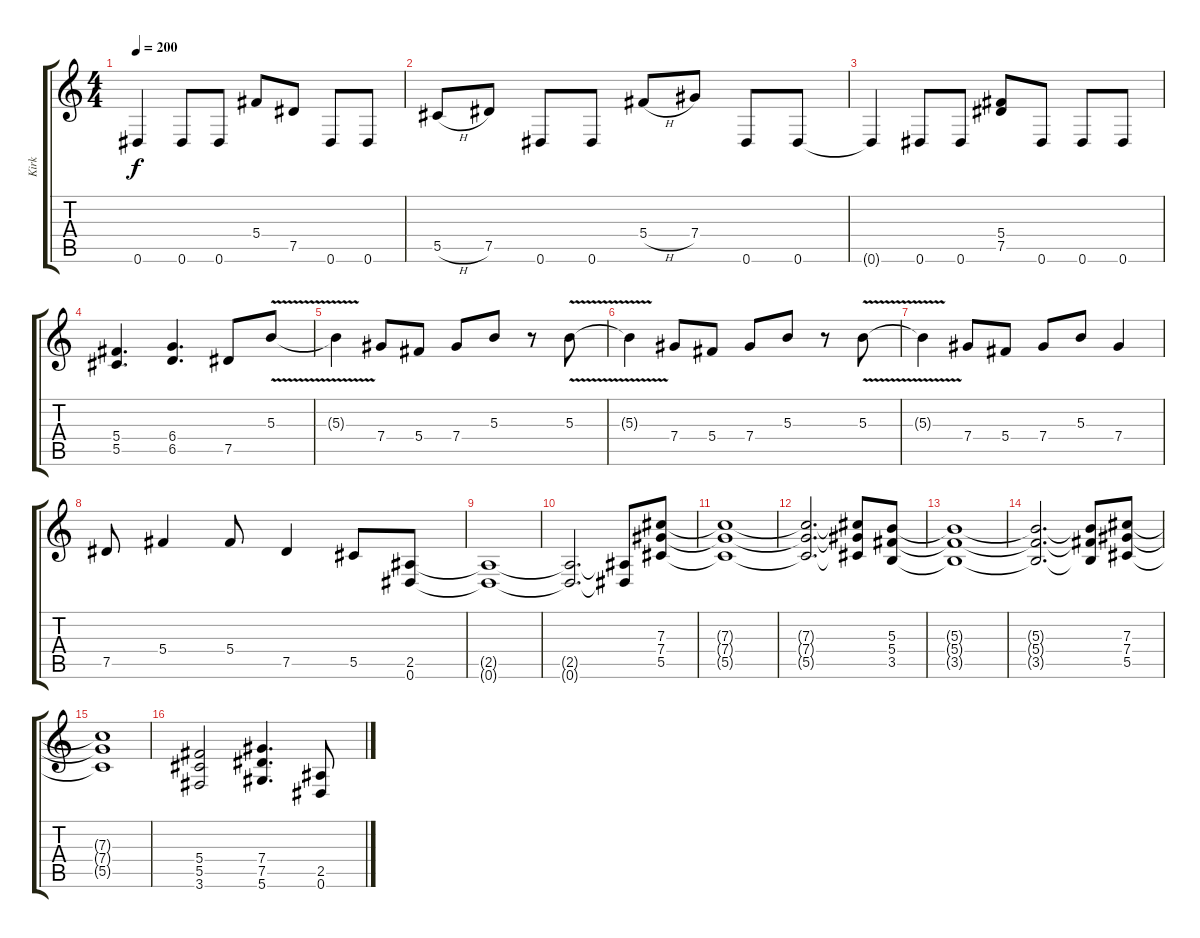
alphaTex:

\track ("Kirk" "Kirk") {instrument overdrivenguitar}
\staff {score tabs}
\tuning (Eb4 Bb3 Gb3 Db3 Ab2 Eb2) {hide}
\ts (4 4)
\tempo 200
\clef g2
\ks c
0.6{t}.4{dy f} 0.6.8 0.6.8 5.4.8 7.5.8 0.6.8 0.6.8 |
5.5{h}.8 7.5.8 0.6.8 0.6.8 5.4{h}.8 7.4.8 0.6.8 0.6.8 |
0.6{t}.4 0.6.8 0.6.8 (5.4 7.5).8 0.6.8 0.6.8 0.6.8 |
(5.4 5.5).4{d} (6.4 6.5).4{d} 7.5.8 5.3{v}.8 |
5.3{t}.4 7.4.8 5.4.8 7.4.8 5.3.8 r.8 5.3{v}.8 |
5.3{t}.4 7.4.8 5.4.8 7.4.8 5.3.8 r.8 5.3{v}.8 |
5.3{t}.4 7.4.8 5.4.8 7.4.8 5.3.8 7.4.4 |
7.5.8 5.4.4 5.4.8 7.5.4 5.5.8 (2.5 0.6).8 |
(2.5{t} 0.6{t}).1 |
(2.5{t} 0.6{t}).2{d} (2.5{t} 0.6{t}).8 (7.3 7.4 5.5).8 |
(7.3{t} 7.4{t} 5.5{t}).1 |
(7.3{t} 7.4{t} 5.5{t}).2{d} (7.3{t} 7.4{t} 5.5{t}).8 (5.3 5.4 3.5).8 |
(5.3{t} 5.4{t} 3.5{t}).1 |
(5.3{t} 5.4{t} 3.5{t}).2{d} (5.3{t} 5.4{t} 3.5{t}).8 (7.3 7.4 5.5).8 |
(7.3{t} 7.4{t} 5.5{t}).1 |
(5.4 5.5 3.6).2 (7.4 7.5 5.6).4{d} (2.5 0.6).8
